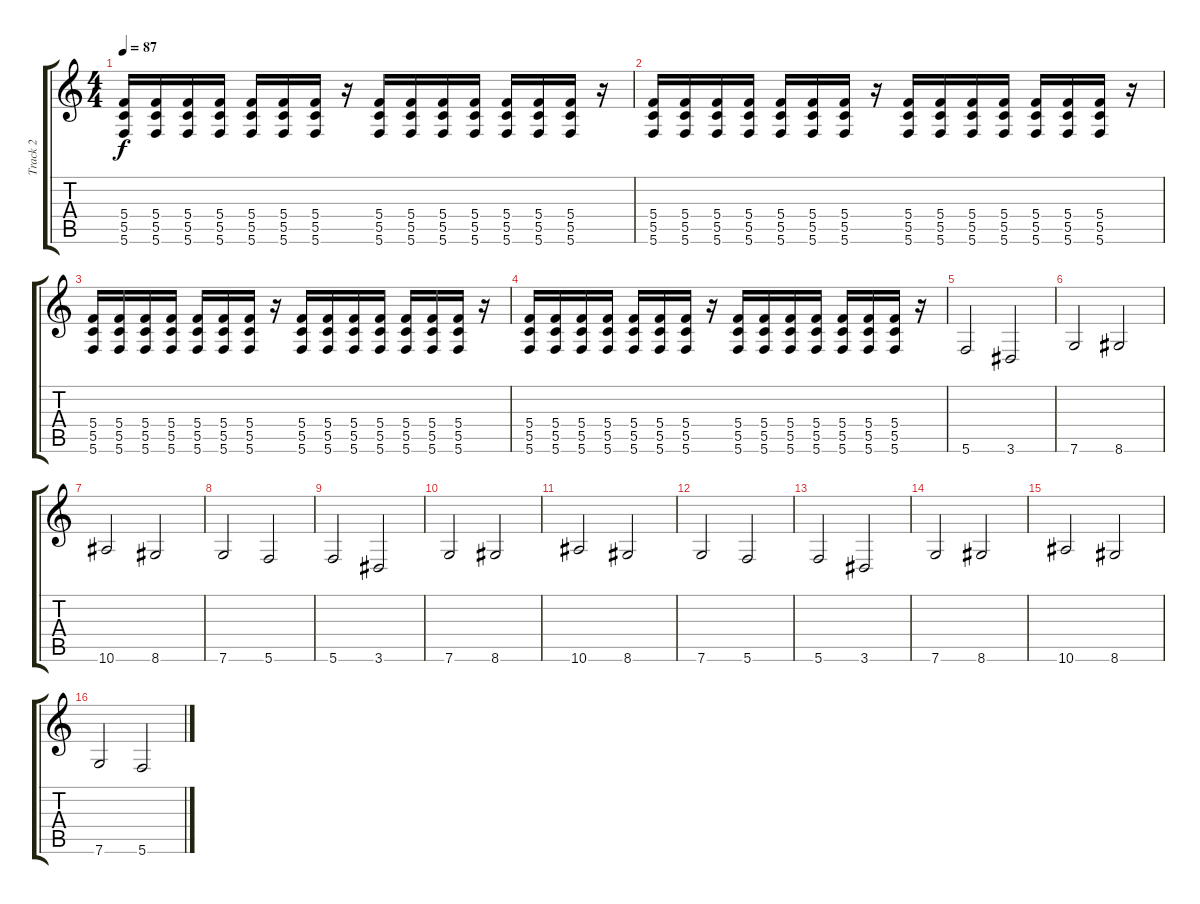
\track ("Track 2" "Track 2") {instrument distortionguitar}
\staff {score tabs}
\tuning (D4 A3 F3 C3 G2 C2) {hide}
\ts (4 4)
\tempo 87
\clef g2
\ks c
(5.4 5.5 5.6).16{dy f} (5.4 5.5 5.6).16 (5.4 5.5 5.6).16 (5.4 5.5 5.6).16 (5.4 5.5 5.6).16 (5.4 5.5 5.6).16 (5.4 5.5 5.6).16 r.16 (5.4 5.5 5.6).16 (5.4 5.5 5.6).16 (5.4 5.5 5.6).16 (5.4 5.5 5.6).16 (5.4 5.5 5.6).16 (5.4 5.5 5.6).16 (5.4 5.5 5.6).16 r.16 |
(5.4 5.5 5.6).16 (5.4 5.5 5.6).16 (5.4 5.5 5.6).16 (5.4 5.5 5.6).16 (5.4 5.5 5.6).16 (5.4 5.5 5.6).16 (5.4 5.5 5.6).16 r.16 (5.4 5.5 5.6).16 (5.4 5.5 5.6).16 (5.4 5.5 5.6).16 (5.4 5.5 5.6).16 (5.4 5.5 5.6).16 (5.4 5.5 5.6).16 (5.4 5.5 5.6).16 r.16 |
(5.4 5.5 5.6).16 (5.4 5.5 5.6).16 (5.4 5.5 5.6).16 (5.4 5.5 5.6).16 (5.4 5.5 5.6).16 (5.4 5.5 5.6).16 (5.4 5.5 5.6).16 r.16 (5.4 5.5 5.6).16 (5.4 5.5 5.6).16 (5.4 5.5 5.6).16 (5.4 5.5 5.6).16 (5.4 5.5 5.6).16 (5.4 5.5 5.6).16 (5.4 5.5 5.6).16 r.16 |
(5.4 5.5 5.6).16 (5.4 5.5 5.6).16 (5.4 5.5 5.6).16 (5.4 5.5 5.6).16 (5.4 5.5 5.6).16 (5.4 5.5 5.6).16 (5.4 5.5 5.6).16 r.16 (5.4 5.5 5.6).16 (5.4 5.5 5.6).16 (5.4 5.5 5.6).16 (5.4 5.5 5.6).16 (5.4 5.5 5.6).16 (5.4 5.5 5.6).16 (5.4 5.5 5.6).16 r.16 |
5.6.2{volume 10} 3.6.2 |
7.6.2 8.6.2 |
10.6.2 8.6.2 |
7.6.2 5.6.2 |
5.6.2 3.6.2 |
7.6.2 8.6.2 |
10.6.2 8.6.2 |
7.6.2 5.6.2 |
5.6.2 3.6.2 |
7.6.2 8.6.2 |
10.6.2 8.6.2 |
7.6.2 5.6.2
